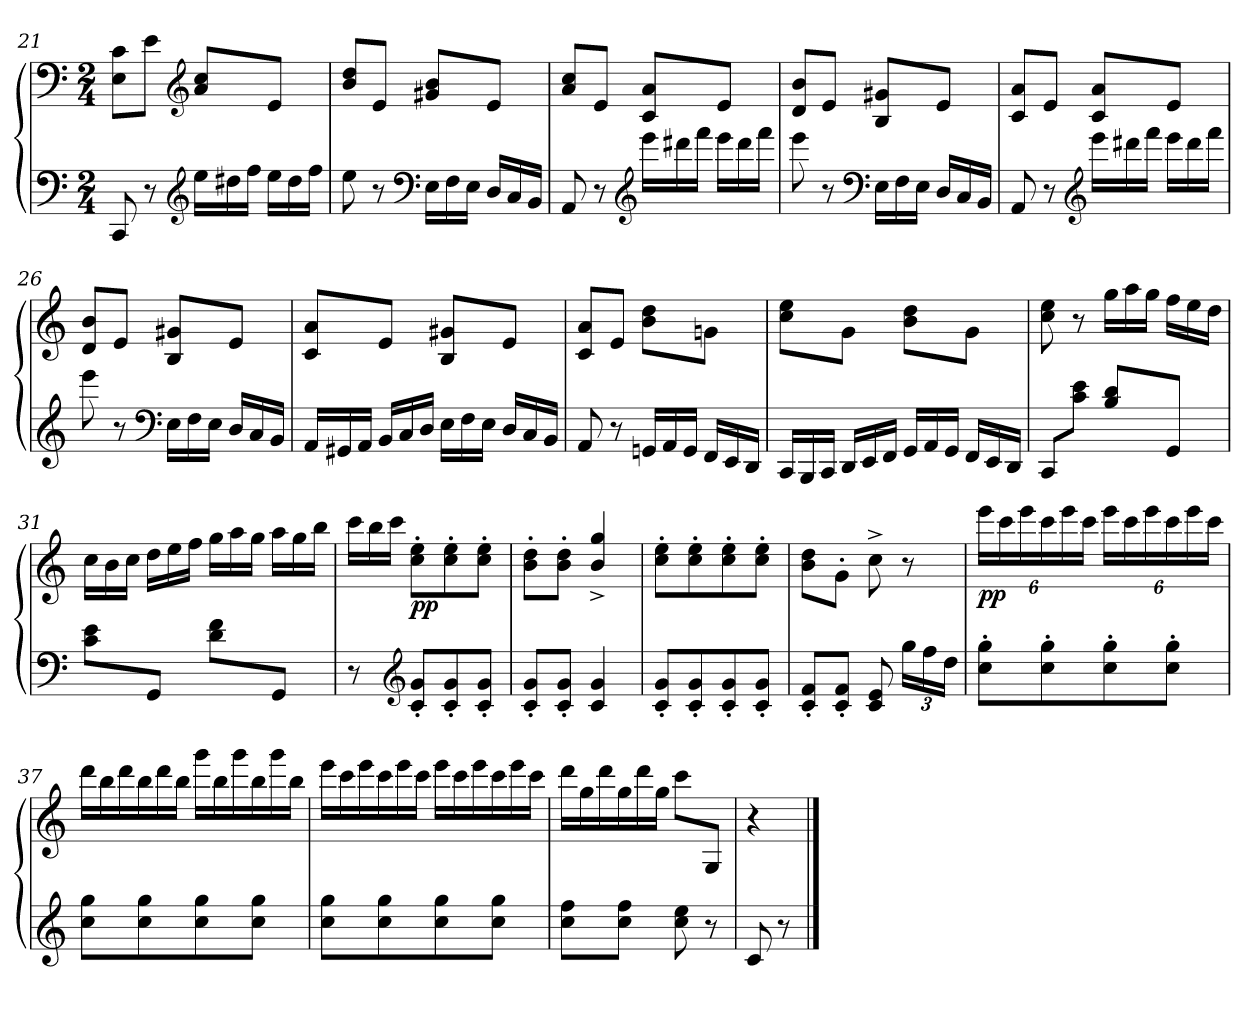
**kern	**kern	**dynam
*part1	*part1	*part1
*staff2	*staff1	*staff1/2
*clefF4	*clefF4	*
*k[]	*k[]	*
*C:	*C:	*
*M2/4	*M2/4	*
=21	=21	=21
8CC/	8E\ 8c\L	.
8r	8e\J	.
*clefG2	*clefG2	*
*Xtuplet	*	*
24ee\LL	8a/ 8cc/L	.
24dd#X\	.	.
24ff\JJ	.	.
24ee\LL	8e/J	.
24dd#\	.	.
24ff\JJ	.	.
=22	=22	=22
8ee\	8b/ 8dd/L	.
8r	8e/J	.
*clefF4	*	*
24E\LL	8g#X/ 8b/L	.
24F\	.	.
24E\JJ	.	.
24D/LL	8e/J	.
24C/	.	.
24BB/JJ	.	.
!!LO:LB:g=z
=23	=23	=23
8AA/	8a/ 8cc/L	.
8r	8e/J	.
*clefG2	*	*
24eee\LL	8c/ 8a/L	.
24ddd#X\	.	.
24fff\JJ	.	.
24eee\LL	8e/J	.
24ddd#\	.	.
24fff\JJ	.	.
=24	=24	=24
8eee\	8d/ 8b/L	.
8r	8e/J	.
*clefF4	*	*
24E\LL	8B/ 8g#X/L	.
24F\	.	.
24E\JJ	.	.
24D/LL	8e/J	.
24C/	.	.
24BB/JJ	.	.
=25	=25	=25
8AA/	8c/ 8a/L	.
8r	8e/J	.
*clefG2	*	*
24eee\LL	8c/ 8a/L	.
24ddd#X\	.	.
24fff\JJ	.	.
24eee\LL	8e/J	.
24ddd#\	.	.
24fff\JJ	.	.
=26	=26	=26
8eee\	8d/ 8b/L	.
8r	8e/J	.
*clefF4	*	*
24E\LL	8B/ 8g#X/L	.
24F\	.	.
24E\JJ	.	.
24D/LL	8e/J	.
24C/	.	.
24BB/JJ	.	.
!!LO:LB:g=z
=27	=27	=27
24AA/LL	8c/ 8a/L	.
24GG#X/	.	.
24AA/JJ	.	.
24BB/LL	8e/J	.
24C/	.	.
24D/JJ	.	.
24E\LL	8B/ 8g#X/L	.
24F\	.	.
24E\JJ	.	.
24D/LL	8e/J	.
24C/	.	.
24BB/JJ	.	.
=28	=28	=28
8AA/	8c/ 8a/L	.
8r	8e/J	.
24GGn/LL	8b\ 8dd\L	.
24AA/	.	.
24GG/JJ	.	.
24FF/LL	8gn\J	.
24EE/	.	.
24DD/JJ	.	.
=29	=29	=29
24CC/LL	8cc\ 8ee\L	.
24BBB/	.	.
24CC/JJ	.	.
24DD/LL	8g\J	.
24EE/	.	.
24FF/JJ	.	.
24GG/LL	8b\ 8dd\L	.
24AA/	.	.
24GG/JJ	.	.
24FF/LL	8g\J	.
24EE/	.	.
24DD/JJ	.	.
=30	=30	=30
8CC/L	8cc\ 8ee\	.
8c\ 8e\J	8r	.
*	*Xtuplet	*
8B\ 8d\L	24gg\LL	.
.	24aa\	.
.	24gg\JJ	.
8GG/J	24ff\LL	.
.	24ee\	.
.	24dd\JJ	.
!!LO:LB:g=z
=31	=31	=31
8c\ 8e\L	24cc\LL	.
.	24b\	.
.	24cc\JJ	.
8GG/J	24dd\LL	.
.	24ee\	.
.	24ff\JJ	.
8d\ 8f\L	24gg\LL	.
.	24aa\	.
.	24gg\JJ	.
8GG/J	24aa\LL	.
.	24gg\	.
.	24bb\JJ	.
=32	=32	=32
8r	24ccc\LL	.
.	24bb\	.
.	24ccc\JJ	.
*clefG2	*	*
!	!	!LO:DY:b
8c'/ 8g'/L	8cc'\ 8ee'\L	pp
8c'/ 8g'/	8cc'\ 8ee'\	.
8c'/ 8g'/J	8cc'\ 8ee'\J	.
=33	=33	=33
8c'/ 8g'/L	8b'\ 8dd'\L	.
8c'/ 8g'/J	8b'\ 8dd'\J	.
4c/ 4g/	4b^/ 4gg^/	.
=34	=34	=34
8c'/ 8g'/L	8cc'\ 8ee'\L	.
8c'/ 8g'/	8cc'\ 8ee'\	.
8c'/ 8g'/	8cc'\ 8ee'\	.
8c'/ 8g'/J	8cc'\ 8ee'\J	.
=35	=35	=35
8c'/ 8f'/L	8b\ 8dd\L	.
8c'/ 8f'/J	8g'\J	.
8c/ 8e/	8cc^<\	.
*tuplet	*	*
*Xbrackettup	*	*
24gg\LL	8r	.
24ff\	.	.
24dd\JJ	.	.
=36	=36	=36
*	*tuplet	*
*	*Xbrackettup	*
!	!	!LO:DY:b
8cc'\ 8gg'\L	24eee\LL	pp
.	24ccc\	.
.	24eee\	.
8cc'\ 8gg'\	24ccc\	.
.	24eee\	.
.	24ccc\JJ	.
8cc'\ 8gg'\	24eee\LL	.
.	24ccc\	.
.	24eee\	.
8cc'\ 8gg'\J	24ccc\	.
.	24eee\	.
.	24ccc\JJ	.
!!LO:LB:g=z
=37	=37	=37
*	*Xtuplet	*
8cc\ 8gg\L	24ddd\LL	.
.	24bb\	.
.	24ddd\	.
8cc\ 8gg\	24bb\	.
.	24ddd\	.
.	24bb\JJ	.
8cc\ 8gg\	24ggg\LL	.
.	24bb\	.
.	24ggg\	.
8cc\ 8gg\J	24bb\	.
.	24ggg\	.
.	24bb\JJ	.
=38	=38	=38
8cc\ 8gg\L	24eee\LL	.
.	24ccc\	.
.	24eee\	.
8cc\ 8gg\	24ccc\	.
.	24eee\	.
.	24ccc\JJ	.
8cc\ 8gg\	24eee\LL	.
.	24ccc\	.
.	24eee\	.
8cc\ 8gg\J	24ccc\	.
.	24eee\	.
.	24ccc\JJ	.
=39	=39	=39
8cc\ 8ff\L	24ddd\LL	.
.	24gg\	.
.	24ddd\	.
8cc\ 8ff\J	24gg\	.
.	24ddd\	.
.	24gg\JJ	.
8cc\ 8ee\	8ccc\L	.
8r	8G/J	.
=40	=40	=40
8c/	4r	.
8r	.	.
==	==	==
*-	*-	*-
